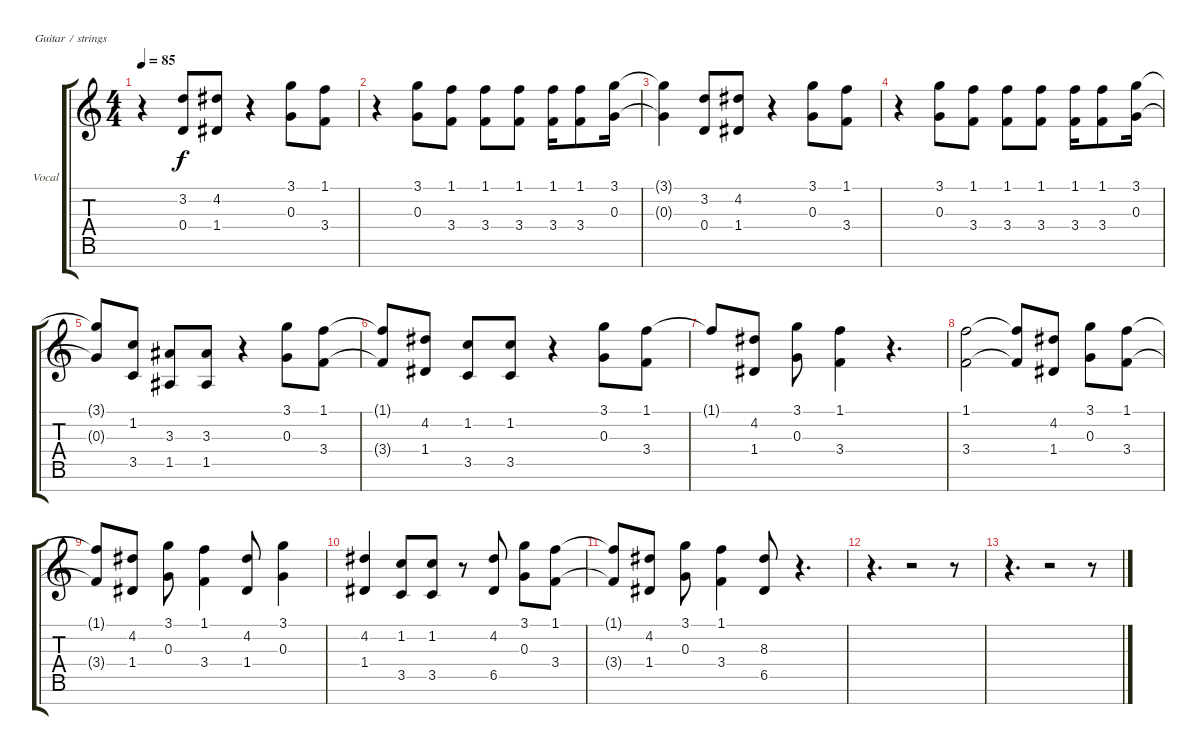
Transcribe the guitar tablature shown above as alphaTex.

\defaultSystemsLayout 4
\bracketExtendMode groupsimilarinstruments
\firstSystemTrackNameOrientation horizontal
\otherSystemsTrackNameOrientation horizontal
\track ("Electric Guitar" "Vocal") {mute instrument distortionguitar}
\staff {score tabs}
\tuning (E4 B3 G3 D3 A2 E2 B1)
\ts (4 4)
\tempo 85
\clef g2
\ks c
r.4{dy f} (3.2 0.4).8 (4.2 1.4).8 r.4 (3.1 0.3).8 (1.1 3.4).8 |
r.4 (3.1 0.3).8 (1.1 3.4).8 (1.1 3.4).8 (1.1 3.4).8 (1.1 3.4).16 (1.1 3.4).8 (3.1 0.3).16 |
(3.1{t} 0.3{t}).4 (3.2 0.4).8 (4.2 1.4).8 r.4 (3.1 0.3).8 (1.1 3.4).8 |
r.4 (3.1 0.3).8 (1.1 3.4).8 (1.1 3.4).8 (1.1 3.4).8 (1.1 3.4).16 (1.1 3.4).8 (3.1 0.3).16 |
(3.1{t} 0.3{t}).8 (1.2 3.5).8 (3.3 1.5).8 (3.3 1.5).8 r.4 (3.1 0.3).8 (1.1 3.4).8 |
(1.1{t} 3.4{t}).8 (4.2 1.4).8 (1.2 3.5).8 (1.2 3.5).8 r.4 (3.1 0.3).8 (1.1 3.4).8 |
1.1{t}.8 (4.2 1.4).8 (3.1 0.3).8 (1.1 3.4).4 r.4{d} |
(1.1 3.4).2 (1.1{t} 3.4{t}).8 (4.2 1.4).8 (3.1 0.3).8 (1.1 3.4).8 |
(1.1{t} 3.4{t}).8 (4.2 1.4).8 (3.1 0.3).8 (1.1 3.4).4 (4.2 1.4).8 (3.1 0.3).4 |
(4.2 1.4).4 (1.2 3.5).8 (1.2 3.5).8 r.8 (4.2 6.5).8 (3.1 0.3).8 (1.1 3.4).8 |
(1.1{t} 3.4{t}).8 (4.2 1.4).8 (3.1 0.3).8 (1.1 3.4).4 (6.5 8.3).8 r.4{d} |
r.4{d} r.2 r.8 |
r.4{d} r.2 r.8
